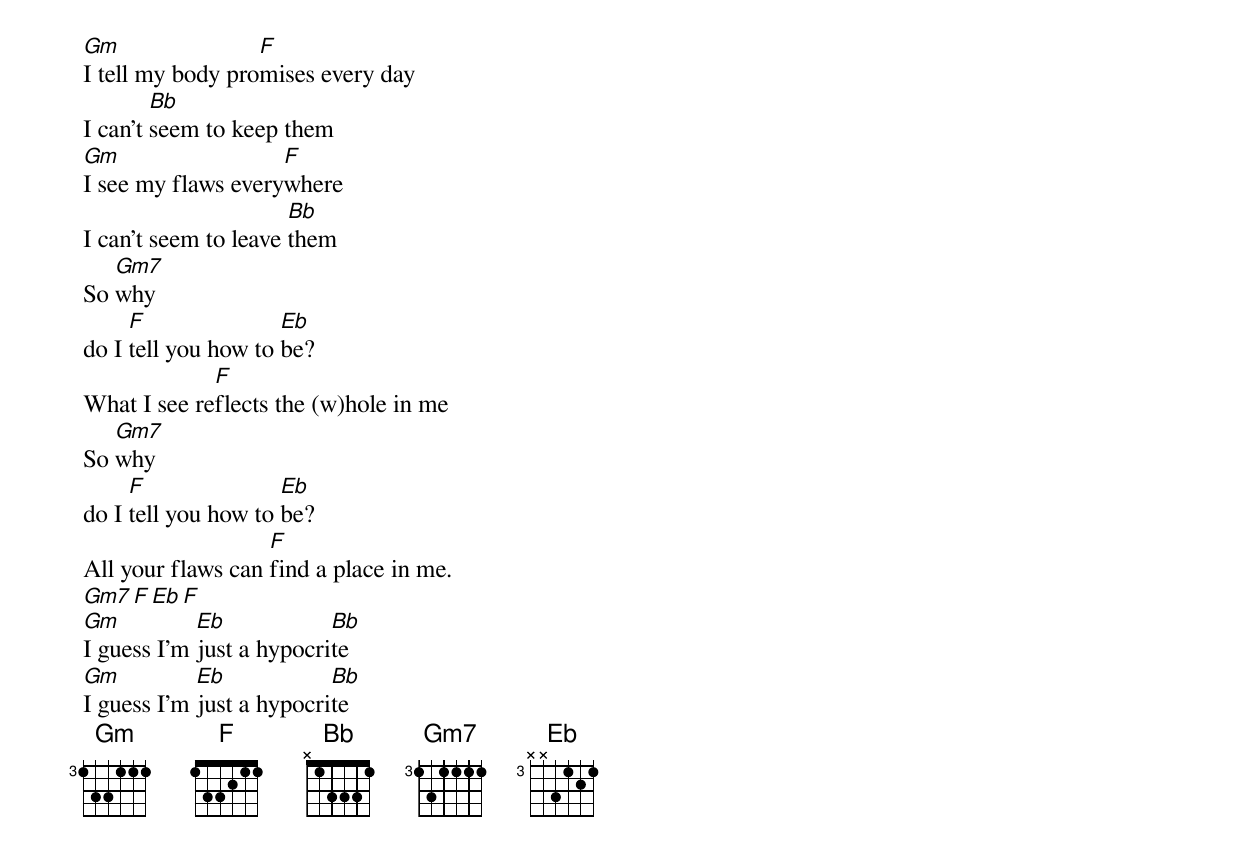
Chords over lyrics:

Gm                F
I tell my body promises every day
        Bb
I can't seem to keep them
Gm                  F
I see my flaws everywhere
                      Bb
I can't seem to leave them
   Gm7
So why
     F               Eb
do I tell you how to be?
             F
What I see reflects the (w)hole in me
   Gm7
So why
     F               Eb
do I tell you how to be?
                   F
All your flaws can find a place in me.
Gm7 F Eb F
Gm          Eb            Bb
I guess I'm just a hypocrite
Gm          Eb            Bb
I guess I'm just a hypocrite
